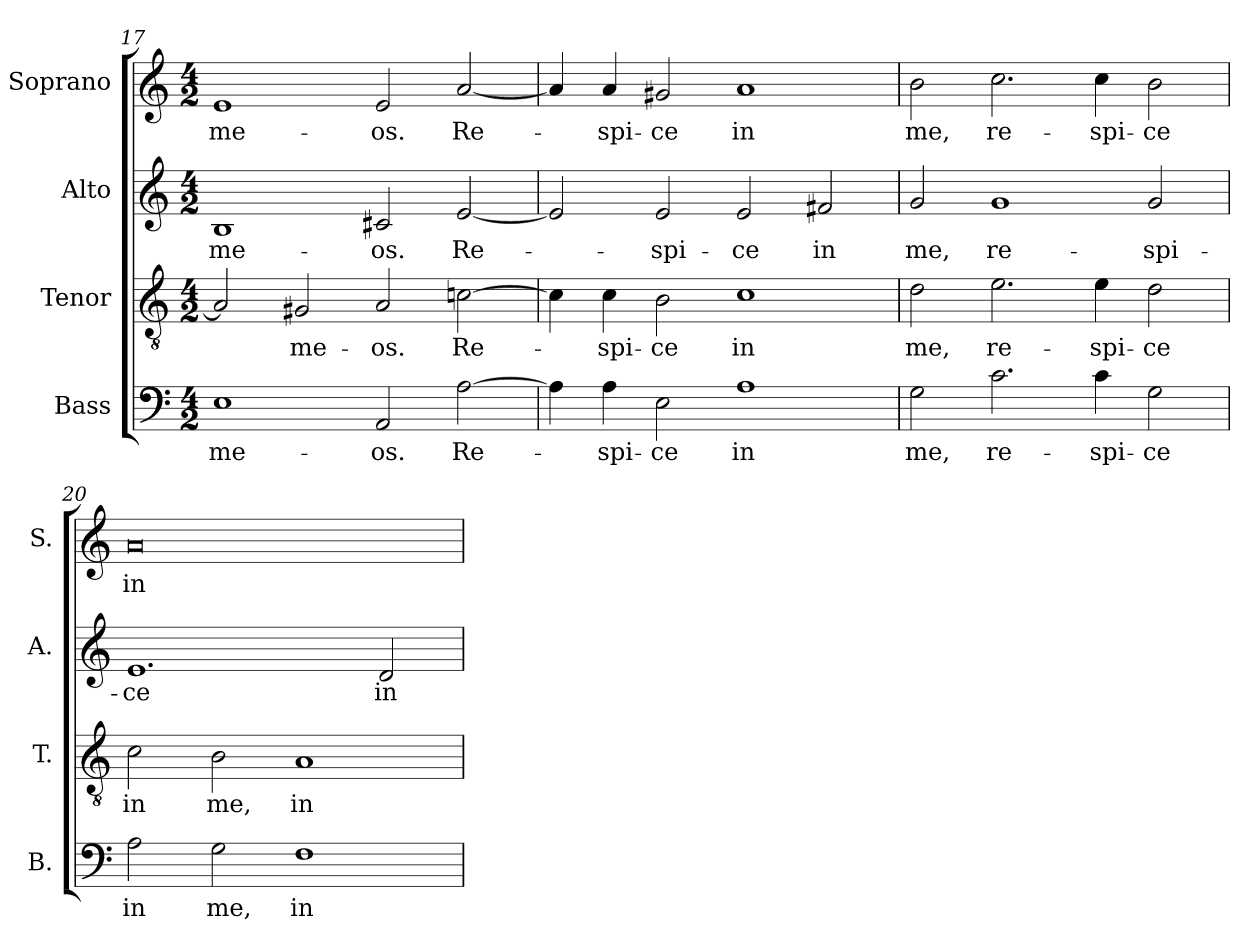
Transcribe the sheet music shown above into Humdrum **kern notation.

**kern	**text	**kern	**text	**kern	**text	**kern	**text
*part4	*part4	*part3	*part3	*part2	*part2	*part1	*part1
*staff4	*staff4	*staff3	*staff3	*staff2	*staff2	*staff1	*staff1
*I"Bass	*	*I"Tenor	*	*I"Alto	*	*I"Soprano	*
*I'B.	*	*I'T.	*	*I'A.	*	*I'S.	*
*clefF4	*	*clefGv2	*	*clefG2	*	*clefG2	*
*	*	*ITrd7c12	*	*	*	*	*
*k[]	*	*k[]	*	*k[]	*	*k[]	*
*C:	*	*C:	*	*C:	*	*C:	*
*M4/2	*	*M4/2	*	*M4/2	*	*M4/2	*
=17	=17	=17	=17	=17	=17	=17	=17
!	!LO:LY:b:color=#000000	!	!	!	!	!	!
!	!	!	!	!	!LO:LY:b:color=#000000	!	!
!	!	!	!	!	!	!	!LO:LY:b:color=#000000
1Ei	me-	2AAi/]	.	1Bi	me-	1ei	me-
!	!	!	!LO:LY:b:color=#000000	!	!	!	!
.	.	2GG#Xi/	me-	.	.	.	.
!	!LO:LY:b:color=#000000	!	!	!	!	!	!
!	!	!	!LO:LY:b:color=#000000	!	!	!	!
!	!	!	!	!	!LO:LY:b:color=#000000	!	!
!	!	!	!	!	!	!	!LO:LY:b:color=#000000
2AAi/	-os.	2AAi/	-os.	2c#Xi/	-os.	2ei/	-os.
!	!LO:LY:b:color=#000000	!	!	!	!	!	!
!	!	!	!LO:LY:b:color=#000000	!	!	!	!
!	!	!	!	!	!LO:LY:b:color=#000000	!	!
!	!	!	!	!	!	!	!LO:LY:b:color=#000000
[2Ai\	Re-	[2Cni\	Re-	[2ei/	Re-	[2ai/	Re-
=18	=18	=18	=18	=18	=18	=18	=18
4Ai\]	.	4Ci\]	.	2ei/]	.	4ai/]	.
!	!LO:LY:b:color=#000000	!	!	!	!	!	!
!	!	!	!LO:LY:b:color=#000000	!	!	!	!
!	!	!	!	!	!	!	!LO:LY:b:color=#000000
4Ai\	-spi-	4Ci\	-spi-	.	.	4ai/	-spi-
!	!LO:LY:b:color=#000000	!	!	!	!	!	!
!	!	!	!LO:LY:b:color=#000000	!	!	!	!
!	!	!	!	!	!LO:LY:b:color=#000000	!	!
!	!	!	!	!	!	!	!LO:LY:b:color=#000000
2Ei\	-ce	2BBi\	-ce	2ei/	-spi-	2g#Xi/	-ce
!	!LO:LY:b:color=#000000	!	!	!	!	!	!
!	!	!	!LO:LY:b:color=#000000	!	!	!	!
!	!	!	!	!	!LO:LY:b:color=#000000	!	!
!	!	!	!	!	!	!	!LO:LY:b:color=#000000
1Ai	in	1Ci	in	2ei/	-ce	1ai	in
!	!	!	!	!	!LO:LY:b:color=#000000	!	!
.	.	.	.	2f#Xi/	in	.	.
!!LO:PB:g=z
=19	=19	=19	=19	=19	=19	=19	=19
!	!LO:LY:b:color=#000000	!	!	!	!	!	!
!	!	!	!LO:LY:b:color=#000000	!	!	!	!
!	!	!	!	!	!LO:LY:b:color=#000000	!	!
!	!	!	!	!	!	!	!LO:LY:b:color=#000000
2Gi\	me,	2Di\	me,	2gi/	me,	2bi\	me,
!	!LO:LY:b:color=#000000	!	!	!	!	!	!
!	!	!	!LO:LY:b:color=#000000	!	!	!	!
!	!	!	!	!	!LO:LY:b:color=#000000	!	!
!	!	!	!	!	!	!	!LO:LY:b:color=#000000
2.ci\	re-	2.Ei\	re-	1gi	re-	2.cci\	re-
!	!LO:LY:b:color=#000000	!	!	!	!	!	!
!	!	!	!LO:LY:b:color=#000000	!	!	!	!
!	!	!	!	!	!	!	!LO:LY:b:color=#000000
4ci\	-spi-	4Ei\	-spi-	.	.	4cci\	-spi-
!	!LO:LY:b:color=#000000	!	!	!	!	!	!
!	!	!	!LO:LY:b:color=#000000	!	!	!	!
!	!	!	!	!	!LO:LY:b:color=#000000	!	!
!	!	!	!	!	!	!	!LO:LY:b:color=#000000
2Gi\	-ce	2Di\	-ce	2gi/	-spi-	2bi\	-ce
=20	=20	=20	=20	=20	=20	=20	=20
!	!LO:LY:b:color=#000000	!	!	!	!	!	!
!	!	!	!LO:LY:b:color=#000000	!	!	!	!
!	!	!	!	!	!LO:LY:b:color=#000000	!	!
!	!	!	!	!	!	!	!LO:LY:b:color=#000000
2Ai\	in	2Ci\	in	1.ei	-ce	0ai	in
!	!LO:LY:b:color=#000000	!	!	!	!	!	!
!	!	!	!LO:LY:b:color=#000000	!	!	!	!
2Gi\	me,	2BBi\	me,	.	.	.	.
!	!LO:LY:b:color=#000000	!	!	!	!	!	!
!	!	!	!LO:LY:b:color=#000000	!	!	!	!
1Fi	in	1AAi	in	.	.	.	.
!	!	!	!	!	!LO:LY:b:color=#000000	!	!
.	.	.	.	2di/	in	.	.
=	=	=	=	=	=	=	=
*-	*-	*-	*-	*-	*-	*-	*-
